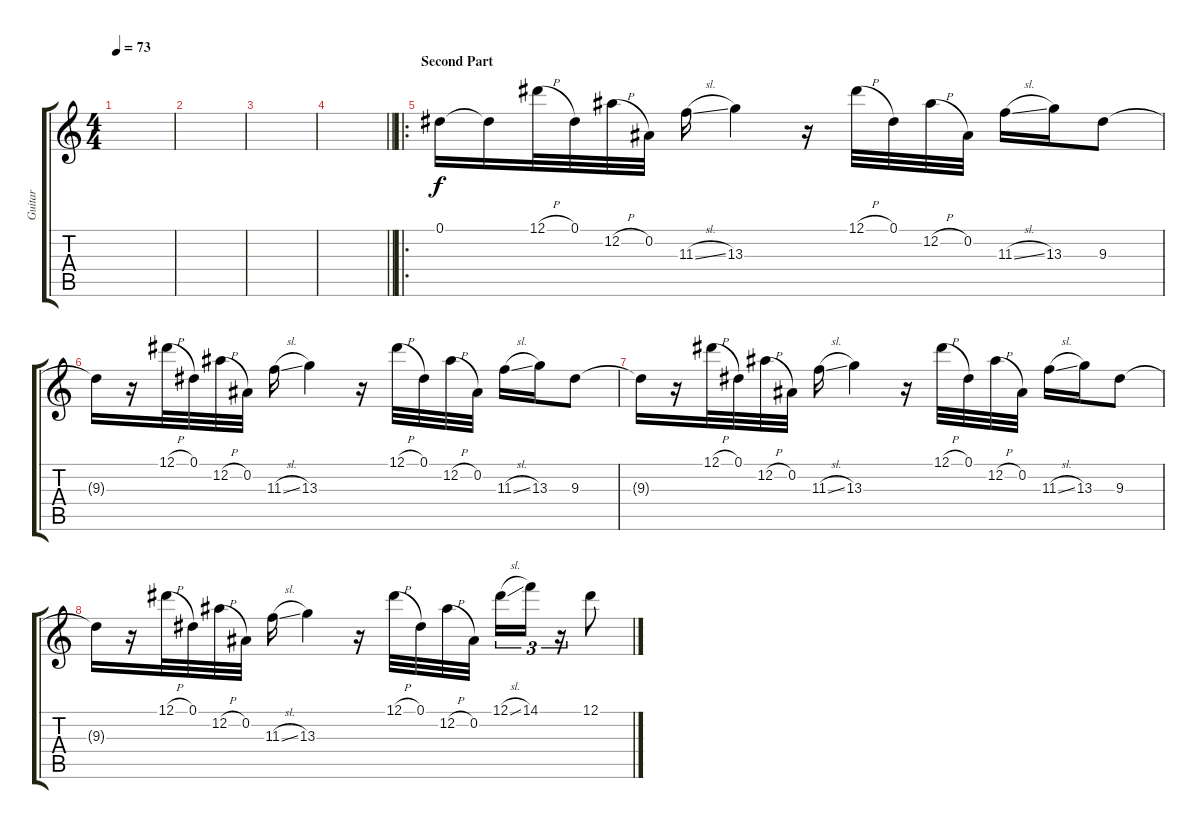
\track ("Guitar" "Guitar") {instrument electricguitarjazz}
\staff {score tabs}
\tuning (Eb4 Bb3 Gb3 Db3 Ab2 Eb2) {hide}
\ts (4 4)
\tempo 73
\clef g2
\ks c
|
|
|
\barLineRight lightlight
|
\ro
\section ("" "Second Part")
0.1.16{instrument overdrivenguitar} 0.1{t}.16 12.1{h}.32 0.1.32 12.2{h}.32 0.2.32 11.3{sl}.16 13.3.4 r.16 12.1{h}.32 0.1.32 12.2{h}.32 0.2.32 11.3{sl}.16 13.3.16 9.3.8 |
9.3{t}.16 r.16 12.1{h}.32 0.1.32 12.2{h}.32 0.2.32 11.3{sl}.16 13.3.4 r.16 12.1{h}.32 0.1.32 12.2{h}.32 0.2.32 11.3{sl}.16 13.3.16 9.3.8 |
9.3{t}.16 r.16 12.1{h}.32 0.1.32 12.2{h}.32 0.2.32 11.3{sl}.16 13.3.4 r.16 12.1{h}.32 0.1.32 12.2{h}.32 0.2.32 11.3{sl}.16 13.3.16 9.3.8 |
9.3{t}.16 r.16 12.1{h}.32 0.1.32 12.2{h}.32 0.2.32 11.3{sl}.16 13.3.4 r.16 12.1{h}.32 0.1.32 12.2{h}.32 0.2.32 12.1{sl}.16{tu (3 2)} 14.1.16{tu (3 2)} r.16{tu (3 2)} 12.1.8
